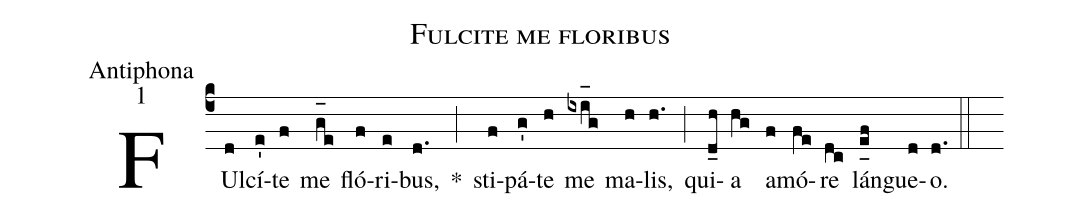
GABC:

name:Fulcite me floribus;
office-part:Antiphona;
mode:1;
%%
(c4) FUl(d)cí(e')te(f) me(g_[oh:h]e) fló(f)ri(e)bus,(d.) *(;) sti(f)pá(g')te(h) me(ixi_[oh:h]g) ma(h)lis,(h.) (;) qui(d_h)a(hg) a(f)mó(fe)re(dc) lán(e_[uh:l]f)gue(d)o.(d.) (::)
%<eu>E(h) u(h) o(g) u(f) a(gh) e.</eu>(gf..) (::)
